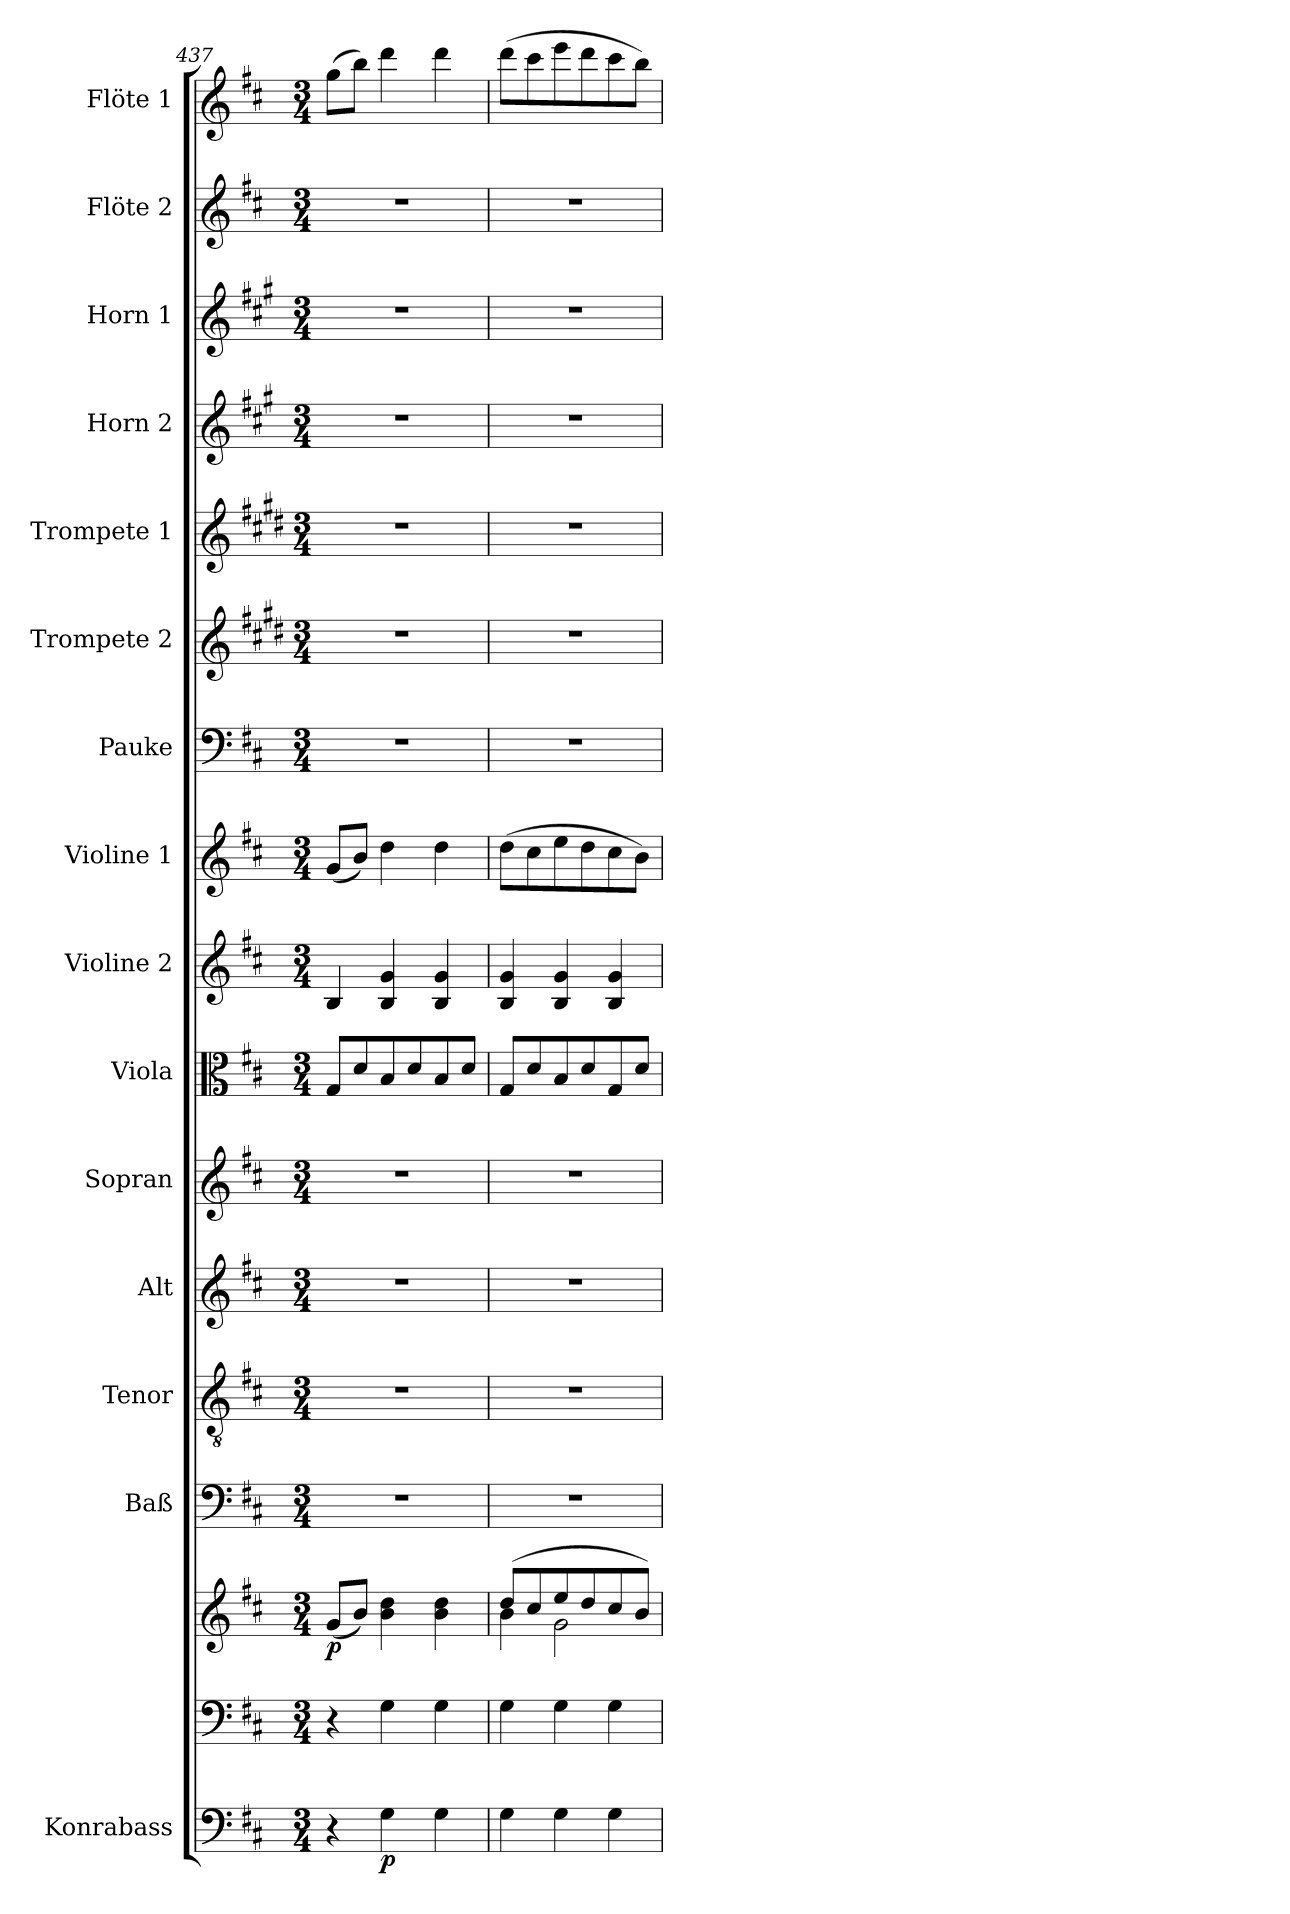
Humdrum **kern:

**kern	**dynam	**kern	**kern	**dynam	**kern	**kern	**kern	**kern	**kern	**kern	**kern	**kern	**kern	**kern	**kern	**kern	**kern	**kern
*part16	*part16	*part15	*part15	*part15	*part14	*part13	*part12	*part11	*part10	*part9	*part8	*part7	*part6	*part5	*part4	*part3	*part2	*part1
*staff17	*staff17	*staff16	*staff15	*staff15/16	*staff14	*staff13	*staff12	*staff11	*staff10	*staff9	*staff8	*staff7	*staff6	*staff5	*staff4	*staff3	*staff2	*staff1
*I"Konrabass	*	*	*	*	*I"Baß	*I"Tenor	*I"Alt	*I"Sopran	*I"Viola	*I"Violine 2	*I"Violine 1	*I"Pauke	*I"Trompete 2	*I"Trompete 1	*I"Horn 2	*I"Horn 1	*I"Flöte 2	*I"Flöte 1
*I'Kb.	*	*	*	*	*I'Baß	*I'Ten	*I'Alt	*I'Sop	*I'Vla.	*I'Vln. 2	*I'Vln. 1	*I'Pk.	*I'Trp. 2	*I'Trp. 1	*I'Hrn. 2	*I'Hrn. 1	*I'Fl. 2	*I'Fl. 1
*clefF4	*	*clefF4	*clefG2	*	*clefF4	*clefGv2	*clefG2	*clefG2	*clefC3	*clefG2	*clefG2	*clefF4	*clefG2	*clefG2	*clefG2	*clefG2	*clefG2	*clefG2
*ITrd7c12	*	*	*	*	*	*	*	*	*	*	*	*	*ITrd1c2	*ITrd1c2	*ITrd4c7	*ITrd4c7	*	*
*k[f#c#]	*	*k[f#c#]	*k[f#c#]	*	*k[f#c#]	*k[f#c#]	*k[f#c#]	*k[f#c#]	*k[f#c#]	*k[f#c#]	*k[f#c#]	*k[f#c#]	*k[f#c#]	*k[f#c#]	*k[f#c#]	*k[f#c#]	*k[f#c#]	*k[f#c#]
*D:	*	*D:	*D:	*	*D:	*D:	*D:	*D:	*D:	*D:	*D:	*D:	*D:	*D:	*D:	*D:	*D:	*D:
*M3/4	*	*M3/4	*M3/4	*	*M3/4	*M3/4	*M3/4	*M3/4	*M3/4	*M3/4	*M3/4	*M3/4	*M3/4	*M3/4	*M3/4	*M3/4	*M3/4	*M3/4
=437	=437	=437	=437	=437	=437	=437	=437	=437	=437	=437	=437	=437	=437	=437	=437	=437	=437	=437
!	!	!	!	!LO:DY:b	!	!	!	!	!	!	!	!	!	!	!	!	!	!
4r	.	4r	(<8g/L	p	2.r	2.r	2.r	2.r	8G/L	4B/	(<8g/L	2.r	2.r	2.r	2.r	2.r	2.r	(>8gg\L
.	.	.	8b/J)	.	.	.	.	.	8d/	.	8b/J)	.	.	.	.	.	.	8bb\J)
!	!LO:DY:b	!	!	!	!	!	!	!	!	!	!	!	!	!	!	!	!	!
4GG\	p	4G\	4b\ 4dd\	.	.	.	.	.	8B/	4B/ 4g/	4dd\	.	.	.	.	.	.	4ddd\
.	.	.	.	.	.	.	.	.	8d/	.	.	.	.	.	.	.	.	.
4GG\	.	4G\	4b\ 4dd\	.	.	.	.	.	8B/	4B/ 4g/	4dd\	.	.	.	.	.	.	4ddd\
.	.	.	.	.	.	.	.	.	8d/J	.	.	.	.	.	.	.	.	.
!!LO:PB:g=z
=438	=438	=438	=438	=438	=438	=438	=438	=438	=438	=438	=438	=438	=438	=438	=438	=438	=438	=438
*	*	*	*^	*	*	*	*	*	*	*	*	*	*	*	*	*	*	*
4GG\	.	4G\	(>8dd/L	4b\	.	2.r	2.r	2.r	2.r	8G/L	4B/ 4g/	(>8dd\L	2.r	2.r	2.r	2.r	2.r	2.r	(>8ddd\L
.	.	.	8cc#/	.	.	.	.	.	.	8d/	.	8cc#\	.	.	.	.	.	.	8ccc#\
4GG\	.	4G\	8ee/	2g\	.	.	.	.	.	8B/	4B/ 4g/	8ee\	.	.	.	.	.	.	8eee\
.	.	.	8dd/	.	.	.	.	.	.	8d/	.	8dd\	.	.	.	.	.	.	8ddd\
4GG\	.	4G\	8cc#/	.	.	.	.	.	.	8G/	4B/ 4g/	8cc#\	.	.	.	.	.	.	8ccc#\
.	.	.	8b/J)	.	.	.	.	.	.	8d/J	.	8b\J)	.	.	.	.	.	.	8bb\J)
*	*	*	*v	*v	*	*	*	*	*	*	*	*	*	*	*	*	*	*	*
=	=	=	=	=	=	=	=	=	=	=	=	=	=	=	=	=	=	=
*-	*-	*-	*-	*-	*-	*-	*-	*-	*-	*-	*-	*-	*-	*-	*-	*-	*-	*-
